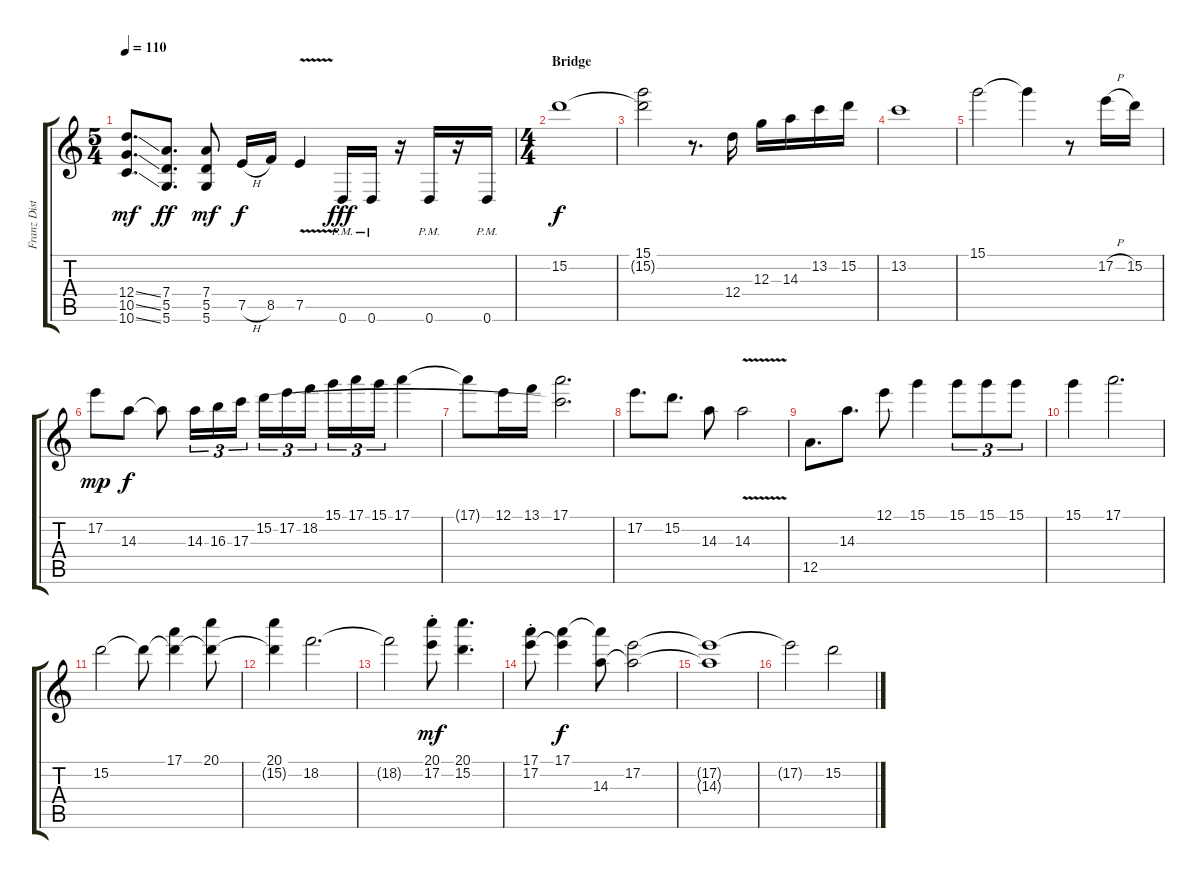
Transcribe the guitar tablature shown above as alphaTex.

\track ("Franz Distortion" "Franz Dist") {instrument distortionguitar}
\staff {score tabs}
\tuning (E4 B3 G3 D3 A2 D2) {hide}
\ts (5 4)
\tempo 110
\clef g2
\ks c
(12.4{ss} 10.5{ss} 10.6{ss}).8{d dy mf} (7.4 5.5 5.6).8{d dy ff} (7.4 5.5 5.6).8{dy mf} 7.5{h}.16{dy f} 8.5.16 7.5{v}.4 0.6{pm}.16{dy fff} 0.6{pm}.16 r.16 0.6{pm}.16 r.16 0.6{pm}.16 |
\ts (4 4)
\section ("" "Bridge")
15.2.1{dy f} |
(15.1 15.2{t}).2 r.8{d} 12.4.16 12.3.16 14.3.16 13.2.16 15.2.16 |
13.2.1 |
15.1.2 15.1{t}.4 r.8 17.2{h}.16 15.2.16 |
17.2.8{dy mp} 14.3.8{dy f} 14.3{t}.8 14.3.16{tu (3 2)} 16.3.16{tu (3 2)} 17.3.16{tu (3 2)} 15.2.16{tu (3 2)} 17.2.16{tu (3 2)} 18.2.16{tu (3 2)} 15.1.16{tu (3 2)} 17.1.16{tu (3 2)} 15.1.16{tu (3 2)} 17.1.4 |
17.1{t}.8 12.1.16 13.1.16 (17.1 17.3{t}).2{d} |
17.2.8{d} 15.2.8{d} 14.3.8 14.3{v}.2 |
12.5.8{d} 14.3.8{d} 12.1.8 15.1.4 15.1.8{tu (3 2)} 15.1.8{tu (3 2)} 15.1.8{tu (3 2)} |
15.1.4 17.1.2{d} |
15.2.2 15.2{t}.8 (17.1 15.2{t}).4 (20.1 15.2{t}).8 |
(20.1 15.2{t}).4 18.2.2{d} |
18.2{t}.2 (20.1{st} 17.2).8{dy mf} (20.1 15.2).4{d} |
(17.1{st} 17.2).8 (17.1 17.2{t}).4{dy f} (17.1{t} 14.3).8 (17.2 14.3{t}).2 |
(17.2{t} 14.3{t}).1 |
17.2{t}.2 15.2.2
